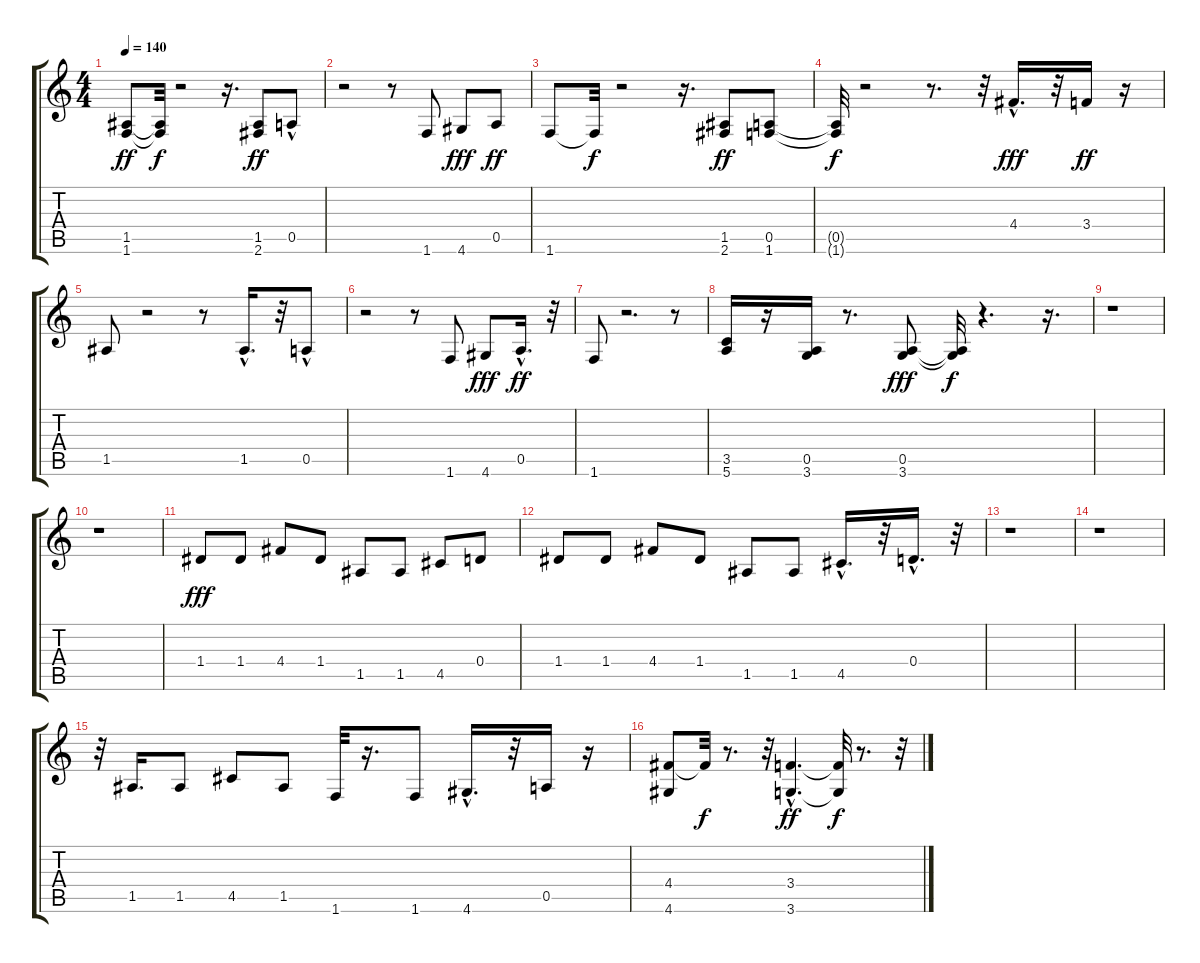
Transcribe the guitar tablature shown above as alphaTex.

\track "" {instrument electricguitarclean}
\staff {score tabs}
\tuning (E4 B3 G3 D3 A2 E2) {hide}
\ts (4 4)
\tempo 140
\clef g2
\ks c
(1.5 1.6).8{dy ff instrument electricguitarclean} (1.5{t} 1.6{t}).32{dy f} r.2 r.16{d} (1.5 2.6).8{dy ff} 0.5{hac}.8 |
r.2 r.8 1.6.8 4.6.8{dy fff} 0.5.8{dy ff} |
1.6.8 1.6{t}.32{dy f} r.2 r.16{d} (1.5 2.6).8{dy ff} (0.5 1.6).8 |
(0.5{t} 1.6{t}).32{dy f} r.2 r.8{d} r.32 4.4{hac}.16{d dy fff} r.32 3.4.16{dy ff} r.16 |
1.5.8 r.2 r.8 1.5{hac}.16{d} r.32 0.5{hac}.8 |
r.2 r.8 1.6.8 4.6.8{dy fff} 0.5{hac}.16{d dy ff} r.32 |
1.6.8 r.2{d} r.8 |
(3.5 5.6).16 r.16 (0.5 3.6).16 r.8{d} (0.5 3.6).8{dy fff} (0.5{t} 3.6{t}).32{dy f} r.4{d} r.16{d} |
r.1 |
r.1 |
1.4.8{dy fff balance 8} 1.4.8 4.4.8 1.4.8 1.5.8 1.5.8 4.5.8 0.4.8 |
1.4.8 1.4.8 4.4.8 1.4.8 1.5.8 1.5.8 4.5{hac}.16{d} r.32 0.4{hac}.16{d} r.32 |
r.1 |
r.1 |
r.32 1.5.16{d} 1.5.8 4.5.8 1.5.8 1.6.32 r.16{d} 1.6.8 4.6{hac}.16{d} r.32 0.5.16 r.16 |
(4.4 4.6).8 4.4{t}.32{dy f} r.8{d} r.32 (3.4{hac} 3.6{hac}).4{d dy ff} (3.4{t} 3.6{t}).32{dy f} r.8{d} r.32
